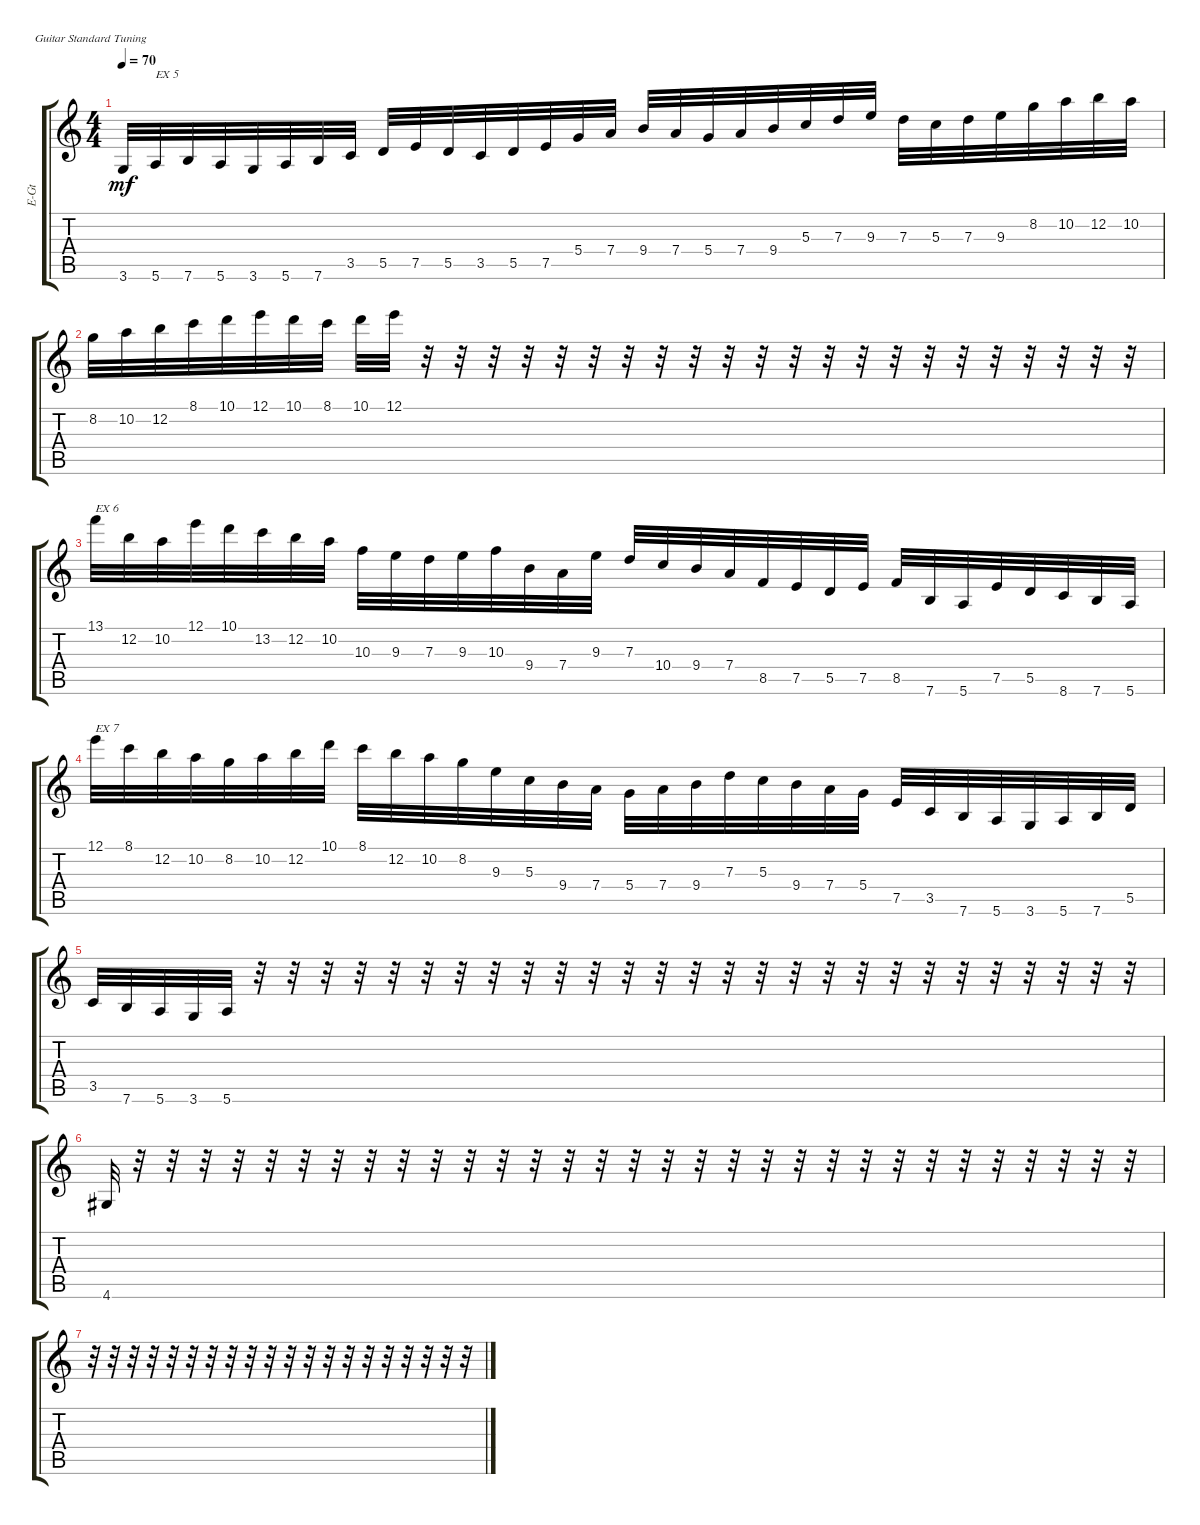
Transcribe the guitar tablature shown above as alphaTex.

\defaultSystemsLayout 4
\bracketExtendMode groupsimilarinstruments
\otherSystemsTrackNameOrientation horizontal
\track ("Electric Guitar" "E-Gt") {instrument overdrivenguitar}
\staff {score tabs}
\tuning (E4 B3 G3 D3 A2 E2)
\ts (4 4)
\tempo 70
\clef g2
\ks c
3.6.32{dy mf beam Up} 5.6.32{txt "EX 5" beam Up} 7.6.32{beam Up} 5.6.32{beam Up} 3.6.32{beam Up} 5.6.32{beam Up} 7.6.32{beam Up} 3.5.32{beam Up} 5.5.32{beam Up} 7.5.32{beam Up} 5.5.32{beam Up} 3.5.32{beam Up} 5.5.32{beam Up} 7.5.32{beam Up} 5.4.32{beam Up} 7.4.32{beam Up} 9.4.32{beam Up} 7.4.32{beam Up} 5.4.32{beam Up} 7.4.32{beam Up} 9.4.32{beam Up} 5.3.32{beam Up} 7.3.32{beam Up} 9.3.32{beam Up} 7.3.32{beam Down} 5.3.32{beam Down} 7.3.32{beam Down} 9.3.32{beam Down} 8.2.32{beam Down} 10.2.32{beam Down} 12.2.32{beam Down} 10.2.32{beam Down} |
8.2.32{beam Down} 10.2.32{beam Down} 12.2.32{beam Down} 8.1.32{beam Down} 10.1.32{beam Down} 12.1.32{beam Down} 10.1.32{beam Down} 8.1.32{beam Down} 10.1.32{beam Down} 12.1.32{beam Down} r.32{beam Up} r.32{beam Up} r.32{beam Up} r.32{beam Up} r.32{beam Up} r.32{beam Up} r.32{beam Up} r.32{beam Up} r.32{beam Up} r.32{beam Up} r.32{beam Up} r.32{beam Up} r.32{beam Up} r.32{beam Up} r.32{beam Up} r.32{beam Up} r.32{beam Up} r.32{beam Up} r.32{beam Up} r.32{beam Up} r.32{beam Up} r.32{beam Up} |
13.1.32{txt "EX 6" beam Down} 12.2.32{beam Down} 10.2.32{beam Down} 12.1.32{beam Down} 10.1.32{beam Down} 13.2.32{beam Down} 12.2.32{beam Down} 10.2.32{beam Down} 10.3.32{beam Down} 9.3.32{beam Down} 7.3.32{beam Down} 9.3.32{beam Down} 10.3.32{beam Down} 9.4.32{beam Down} 7.4.32{beam Down} 9.3.32{beam Down} 7.3.32{beam Up} 10.4.32{beam Up} 9.4.32{beam Up} 7.4.32{beam Up} 8.5.32{beam Up} 7.5.32{beam Up} 5.5.32{beam Up} 7.5.32{beam Up} 8.5.32{beam Up} 7.6.32{beam Up} 5.6.32{beam Up} 7.5.32{beam Up} 5.5.32{beam Up} 8.6.32{beam Up} 7.6.32{beam Up} 5.6.32{beam Up} |
12.1.32{txt "EX 7" beam Down} 8.1.32{beam Down} 12.2.32{beam Down} 10.2.32{beam Down} 8.2.32{beam Down} 10.2.32{beam Down} 12.2.32{beam Down} 10.1.32{beam Down} 8.1.32{beam Down} 12.2.32{beam Down} 10.2.32{beam Down} 8.2.32{beam Down} 9.3.32{beam Down} 5.3.32{beam Down} 9.4.32{beam Down} 7.4.32{beam Down} 5.4.32{beam Down} 7.4.32{beam Down} 9.4.32{beam Down} 7.3.32{beam Down} 5.3.32{beam Down} 9.4.32{beam Down} 7.4.32{beam Down} 5.4.32{beam Down} 7.5.32{beam Up} 3.5.32{beam Up} 7.6.32{beam Up} 5.6.32{beam Up} 3.6.32{beam Up} 5.6.32{beam Up} 7.6.32{beam Up} 5.5.32{beam Up} |
3.5.32{beam Up} 7.6.32{beam Up} 5.6.32{beam Up} 3.6.32{beam Up} 5.6.32{beam Up} r.32{beam Up} r.32{beam Up} r.32{beam Up} r.32{beam Up} r.32{beam Up} r.32{beam Up} r.32{beam Up} r.32{beam Up} r.32{beam Up} r.32{beam Up} r.32{beam Up} r.32{beam Up} r.32{beam Up} r.32{beam Up} r.32{beam Up} r.32{beam Up} r.32{beam Up} r.32{beam Up} r.32{beam Up} r.32{beam Up} r.32{beam Up} r.32{beam Up} r.32{beam Up} r.32{beam Up} r.32{beam Up} r.32{beam Up} r.32{beam Up} |
4.6{acc #}.32{beam Up} r.32{beam Up} r.32{beam Up} r.32{beam Up} r.32{beam Up} r.32{beam Up} r.32{beam Up} r.32{beam Up} r.32{beam Up} r.32{beam Up} r.32{beam Up} r.32{beam Up} r.32{beam Up} r.32{beam Up} r.32{beam Up} r.32{beam Up} r.32{beam Up} r.32{beam Up} r.32{beam Up} r.32{beam Up} r.32{beam Up} r.32{beam Up} r.32{beam Up} r.32{beam Up} r.32{beam Up} r.32{beam Up} r.32{beam Up} r.32{beam Up} r.32{beam Up} r.32{beam Up} r.32{beam Up} r.32{beam Up} |
r.32{beam Down} r.32{beam Down} r.32{beam Down} r.32{beam Down} r.32{beam Down} r.32{beam Down} r.32{beam Down} r.32{beam Down} r.32{beam Down} r.32{beam Down} r.32{beam Down} r.32{beam Down} r.32{beam Down} r.32{beam Down} r.32{beam Down} r.32{beam Down} r.32{beam Down} r.32{beam Down} r.32{beam Down} r.32{beam Down}
